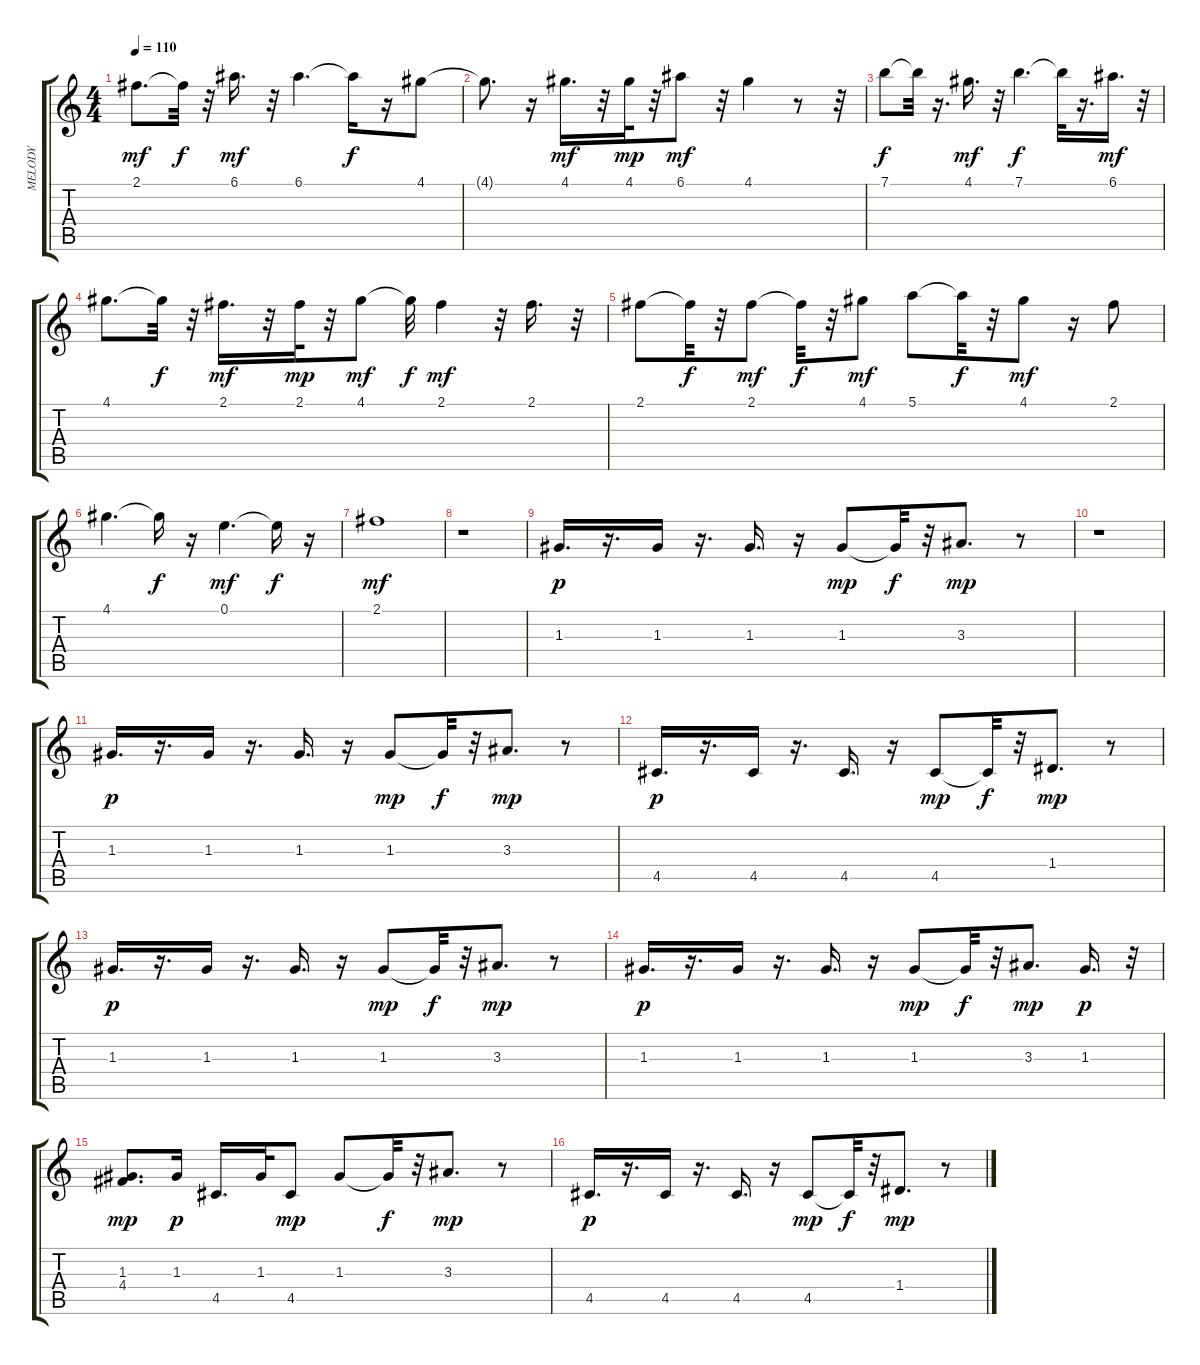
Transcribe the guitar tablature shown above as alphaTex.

\track ("MELODY" "MELODY") {instrument fretlessbass}
\staff {score tabs}
\tuning (E4 B3 G3 D3 A2 E2) {hide}
\ts (4 4)
\tempo 110
\clef g2
\ks c
2.1.8{d dy mf} 2.1{t}.32{dy f} r.32 6.1.16{d dy mf} r.32 6.1.4{d} 6.1{t}.16{dy f} r.16 4.1.8 |
4.1{t}.8{d} r.16 4.1.16{d dy mf} r.32 4.1.32{dy mp} r.32 6.1.8{dy mf} r.32 4.1.4 r.8 r.32 |
7.1.8{dy f} 7.1{t}.32 r.16{d} 4.1.16{d dy mf} r.32 7.1.4{d dy f} 7.1{t}.32 r.16{d} 6.1.16{d dy mf} r.32 |
4.1.8{d} 4.1{t}.32{dy f} r.32 2.1.16{d dy mf} r.32 2.1.32{dy mp} r.32 4.1.8{dy mf} 4.1{t}.32{dy f} 2.1.4{dy mf} r.32 2.1.16{d} r.32 |
2.1.8 2.1{t}.32{dy f} r.32 2.1.8{dy mf} 2.1{t}.32{dy f} r.32 4.1.8{dy mf} 5.1.8 5.1{t}.32{dy f} r.32 4.1.8{dy mf} r.16 2.1.8 |
4.1.4{d} 4.1{t}.16{dy f} r.16 0.1.4{d dy mf} 0.1{t}.16{dy f} r.16 |
2.1.1{dy mf} |
r.1 |
1.3.16{d dy p} r.16{d} 1.3.16 r.16{d} 1.3.16{d} r.16 1.3.8{dy mp} 1.3{t}.32{dy f} r.32 3.3.8{d dy mp} r.8 |
r.1 |
1.3.16{d dy p} r.16{d} 1.3.16 r.16{d} 1.3.16{d} r.16 1.3.8{dy mp} 1.3{t}.32{dy f} r.32 3.3.8{d dy mp} r.8 |
4.5.16{d dy p} r.16{d} 4.5.16 r.16{d} 4.5.16{d} r.16 4.5.8{dy mp} 4.5{t}.32{dy f} r.32 1.4.8{d dy mp} r.8 |
1.3.16{d dy p} r.16{d} 1.3.16 r.16{d} 1.3.16{d} r.16 1.3.8{dy mp} 1.3{t}.32{dy f} r.32 3.3.8{d dy mp} r.8 |
1.3.16{d dy p} r.16{d} 1.3.16 r.16{d} 1.3.16{d} r.16 1.3.8{dy mp} 1.3{t}.32{dy f} r.32 3.3.8{d dy mp} 1.3.16{d dy p} r.32 |
(1.3 4.4).8{d dy mp} 1.3.16{dy p} 4.5.16{d} 1.3.32 4.5.8{dy mp} 1.3.8 1.3{t}.32{dy f} r.32 3.3.8{d dy mp} r.8 |
4.5.16{d dy p} r.16{d} 4.5.16 r.16{d} 4.5.16{d} r.16 4.5.8{dy mp} 4.5{t}.32{dy f} r.32 1.4.8{d dy mp} r.8
